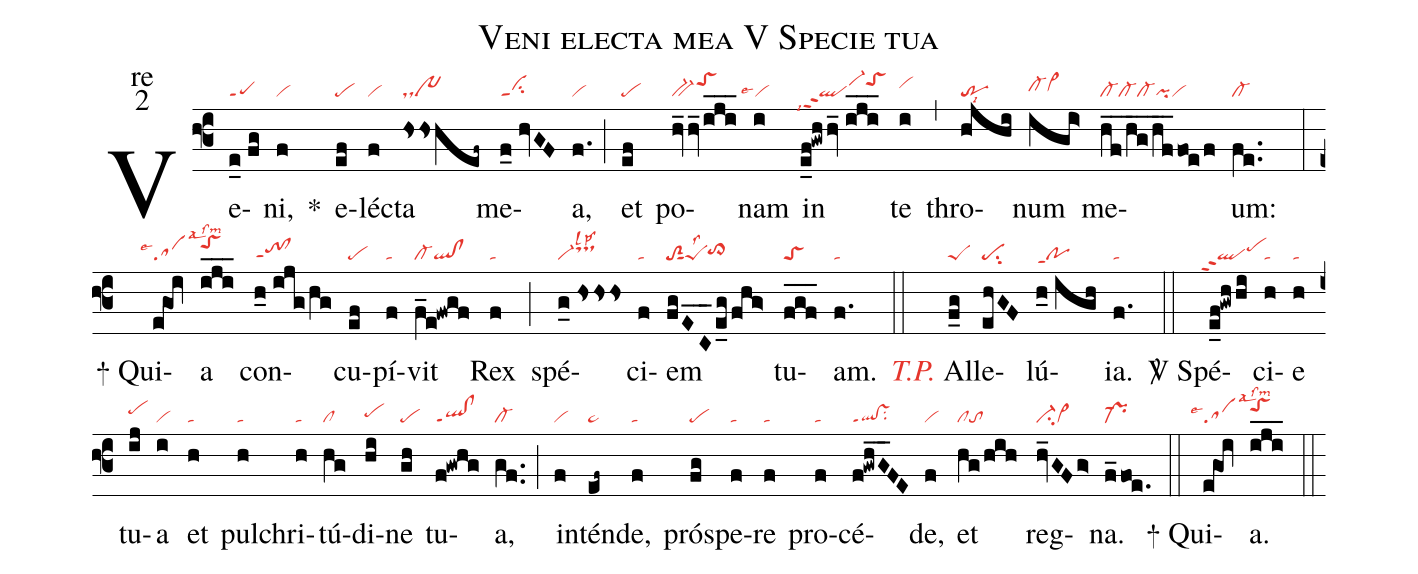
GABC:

name:Veni electa mea V Specie tua;
office-part:re;
mode:2;
nabc-lines:1;
%%
(f3) Ve(e_0//fg|peppt1)ni,(f|vi) <sp>*</sp>() e(ef|pe)léc(f|vi)ta(hshshef~|dspo~) me(f_0//hvGF|cippt1)a,(f.|vi) (;) et(ef|pe) po(hv_hv_2iji___|bv-toShj)nam(i|```vilse4) in(e_f!gwhhv_2//iji___|`qlppt2lsi7vi-hjtoShj) te(i|vihi) (,) thro(hjhi|trlsi8)num(igi>|cl-hhvi>hh) me(hf__/hg__/hf__foe/f|cl-cl-cl-pivi)um:(fe..|cl-) (:)

<sp>+</sp> Qui(e@goi|```salse4lsal3)a(iji___|toShjlssm2) con(h_0//ijg/hg|tohh!clhhppt1)cu(ef|pe)pí(f|ta)vit(f_e!fwgf|cl-ql!cl) Rex(f|ta) (;) spé(g_0//hshshs|vi-tshilsl2lsp2)ci(f|ta)em(fgEC__e_g/fhg>|toS2sut1peSlss2to>hh) tu(fgf___|toS)am.(f.|ta) (::)

<c><i>T.P.</i></c> Al(f_g|peS)le(ehGF|pesu2)lú(h_0//igh|poppt1)ia.(f.|ta) (::)

<sp>V/</sp> Spé(e_f!gwhhi|``qlppt2pehi)ci(h|ta)e(h|ta) tu(ij|pehi)a(i|vi) et(h|ta) pul(h|ta)chri(h|ta)tú(hg|cl)di(hi|pehh)ne(gh|pe) tu(f!gwhg|ql!clppt1)a,(gf..|cl-) (;) in(f|vi)tén(ef~|pe~)de,(f|ta) prós(fg|pe)pe(f|ta)re(f|ta) pro(f|ta)cé(f!gwhG__FE|ql!vsppt1su2)de,(f|vi) et(hg/hih|clto) reg(hv_GFg>|ci-vi>)na.(f_foe.|pr-) (::)

<sp>+</sp> Qui(e@goi|```salse4lsal3)a.(iji___|toShjlssm2) (::)
